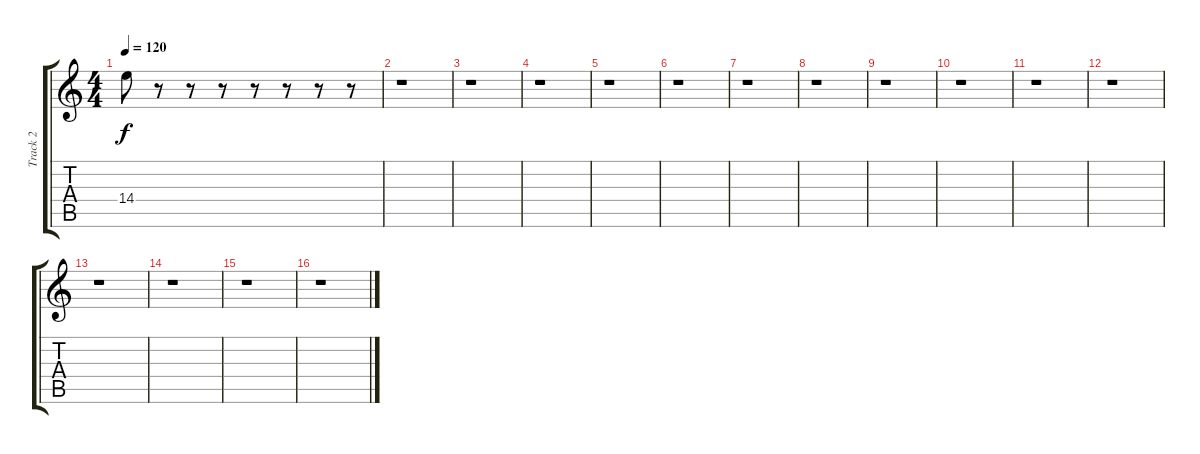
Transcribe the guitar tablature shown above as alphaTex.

\track ("Track 2" "Track 2") {instrument acousticguitarnylon}
\staff {score tabs}
\tuning (E4 B3 G3 D3 A2 E2) {hide}
\ts (4 4)
\tempo 120
\clef g2
\ks c
14.4{t}.8{dy f} r.8 r.8 r.8 r.8 r.8 r.8 r.8 |
r.1 |
r.1 |
r.1 |
r.1 |
r.1 |
r.1 |
r.1 |
r.1 |
r.1 |
r.1 |
r.1 |
r.1 |
r.1 |
r.1 |
r.1
